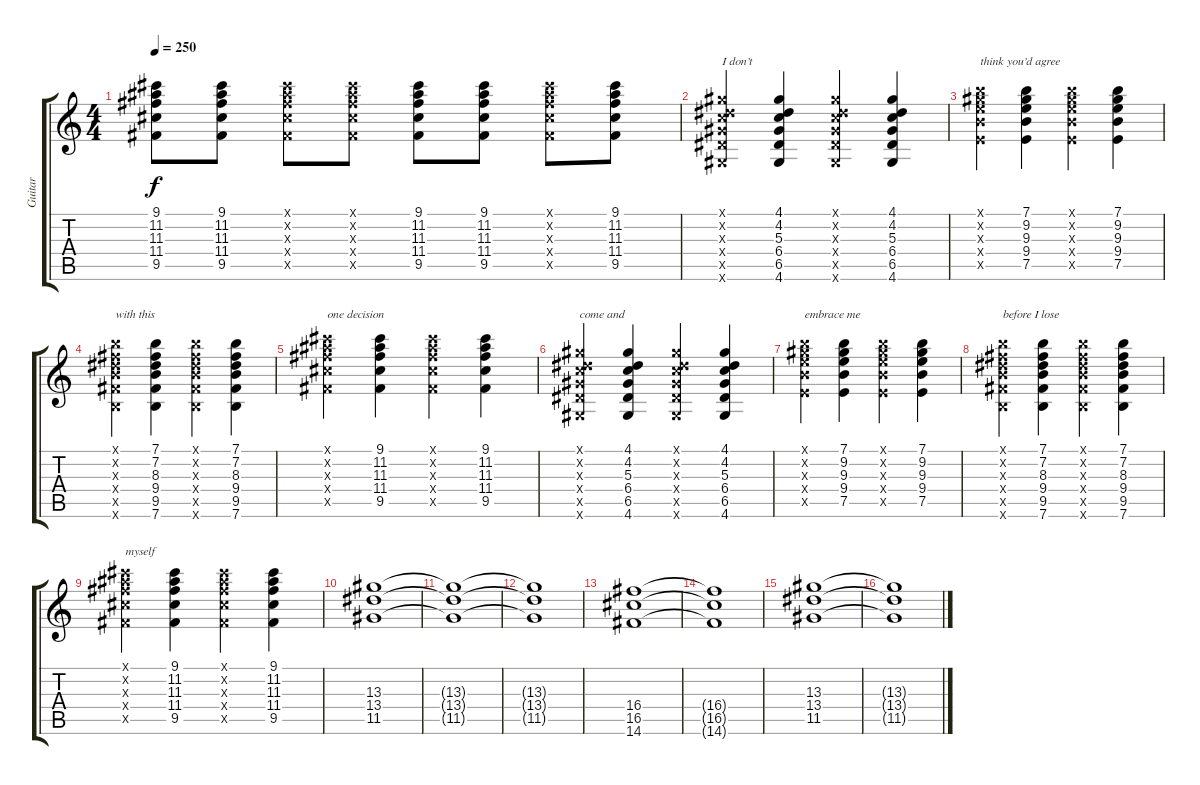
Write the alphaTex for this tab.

\track ("Guitar" "Guitar") {instrument electricguitarclean}
\staff {score tabs}
\tuning (E4 B3 G3 D3 A2 E2) {hide}
\ts (4 4)
\tempo 250
\clef g2
\ks c
(9.1 11.2 11.3 11.4 9.5).8{dy f} (9.1 11.2 11.3 11.4 9.5).8 (9.1{x} 11.2{x} 11.3{x} 11.4{x} 9.5{x}).8 (9.1{x} 11.2{x} 11.3{x} 11.4{x} 9.5{x}).8 (9.1 11.2 11.3 11.4 9.5).8 (9.1 11.2 11.3 11.4 9.5).8 (9.1{x} 11.2{x} 11.3{x} 11.4{x} 9.5{x}).8 (9.1 11.2 11.3 11.4 9.5).8 |
(4.1{x} 4.2{x} 5.3{x} 6.4{x} 6.5{x} 4.6{x}).4{txt "I don’t "} (4.1 4.2 5.3 6.4 6.5 4.6).4 (4.1{x} 4.2{x} 5.3{x} 6.4{x} 6.5{x} 4.6{x}).4 (4.1 4.2 5.3 6.4 6.5 4.6).4 |
(7.1{x} 9.2{x} 9.3{x} 9.4{x} 7.5{x}).4{txt "think you’d agree "} (7.1 9.2 9.3 9.4 7.5).4 (7.1{x} 9.2{x} 9.3{x} 9.4{x} 7.5{x}).4 (7.1 9.2 9.3 9.4 7.5).4 |
(7.1{x} 7.2{x} 8.3{x} 9.4{x} 9.5{x} 7.6{x}).4{txt "with this "} (7.1 7.2 8.3 9.4 9.5 7.6).4 (7.1{x} 7.2{x} 8.3{x} 9.4{x} 9.5{x} 7.6{x}).4 (7.1 7.2 8.3 9.4 9.5 7.6).4 |
(9.1{x} 11.2{x} 11.3{x} 11.4{x} 9.5{x}).4{txt "one decision"} (9.1 11.2 11.3 11.4 9.5).4 (9.1{x} 11.2{x} 11.3{x} 11.4{x} 9.5{x}).4 (9.1 11.2 11.3 11.4 9.5).4 |
(4.1{x} 4.2{x} 5.3{x} 6.4{x} 6.5{x} 4.6{x}).4{txt "come and "} (4.1 4.2 5.3 6.4 6.5 4.6).4 (4.1{x} 4.2{x} 5.3{x} 6.4{x} 6.5{x} 4.6{x}).4 (4.1 4.2 5.3 6.4 6.5 4.6).4 |
(7.1{x} 9.2{x} 9.3{x} 9.4{x} 7.5{x}).4{txt "embrace me "} (7.1 9.2 9.3 9.4 7.5).4 (7.1{x} 9.2{x} 9.3{x} 9.4{x} 7.5{x}).4 (7.1 9.2 9.3 9.4 7.5).4 |
(7.1{x} 7.2{x} 8.3{x} 9.4{x} 9.5{x} 7.6{x}).4{txt "before I lose "} (7.1 7.2 8.3 9.4 9.5 7.6).4 (7.1{x} 7.2{x} 8.3{x} 9.4{x} 9.5{x} 7.6{x}).4 (7.1 7.2 8.3 9.4 9.5 7.6).4 |
(9.1{x} 11.2{x} 11.3{x} 11.4{x} 9.5{x}).4{txt "myself"} (9.1 11.2 11.3 11.4 9.5).4 (9.1{x} 11.2{x} 11.3{x} 11.4{x} 9.5{x}).4 (9.1 11.2 11.3 11.4 9.5).4 |
(13.3 13.4 11.5).1 |
(13.3{t} 13.4{t} 11.5{t}).1 |
(13.3{t} 13.4{t} 11.5{t}).1 |
(16.4 16.5 14.6).1 |
(16.4{t} 16.5{t} 14.6{t}).1 |
(13.3 13.4 11.5).1 |
(13.3{t} 13.4{t} 11.5{t}).1
